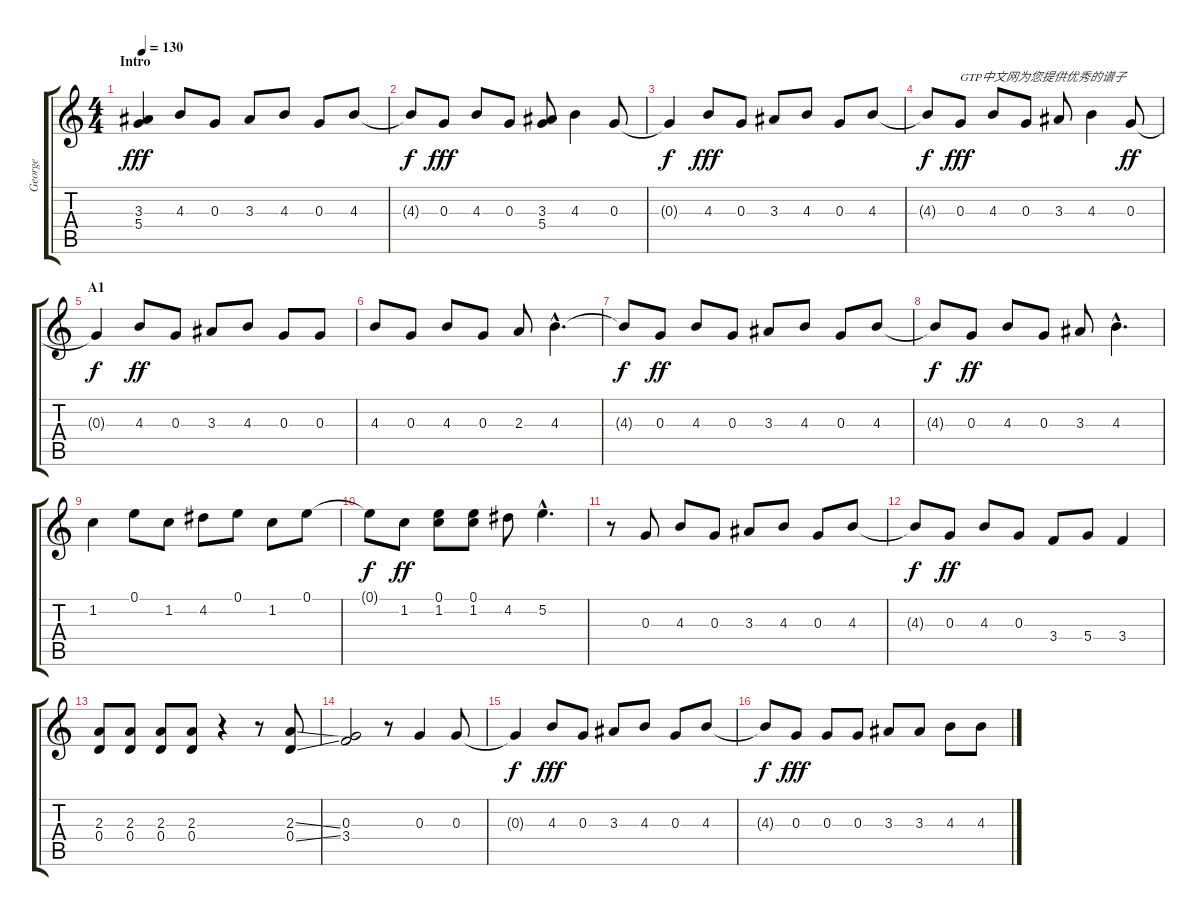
\track ("George" "George") {instrument electricguitarclean}
\staff {score tabs}
\tuning (E4 B3 G3 D3 A2 E2) {hide}
\ts (4 4)
\section ("" "Intro")
\tempo 130
\clef g2
\ks c
(3.3 5.4).4{dy fff instrument electricguitarclean} 4.3.8 0.3.8 3.3.8 4.3.8 0.3.8 4.3.8 |
4.3{t}.8{dy f} 0.3.8{dy fff} 4.3.8 0.3.8 (3.3 5.4).8 4.3.4 0.3.8 |
0.3{t}.4{dy f} 4.3.8{dy fff} 0.3.8 3.3.8 4.3.8 0.3.8 4.3.8 |
4.3{t}.8{dy f} 0.3.8{txt "GTP中文网为您提供优秀的谱子" dy fff} 4.3.8 0.3.8 3.3.8 4.3.4 0.3.8{dy ff} |
\section ("" "A1")
0.3{t}.4{dy f} 4.3.8{dy ff} 0.3.8 3.3.8 4.3.8 0.3.8 0.3.8 |
4.3.8 0.3.8 4.3.8 0.3.8 2.3.8 4.3{hac}.4{d} |
4.3{t}.8{dy f} 0.3.8{dy ff} 4.3.8 0.3.8 3.3.8 4.3.8 0.3.8 4.3.8 |
4.3{t}.8{dy f} 0.3.8{dy ff} 4.3.8 0.3.8 3.3.8 4.3{hac}.4{d} |
1.2.4 0.1.8 1.2.8 4.2.8 0.1.8 1.2.8 0.1.8 |
0.1{t}.8{dy f} 1.2.8{dy ff} (0.1 1.2).8 (0.1 1.2).8 4.2.8 5.2{hac}.4{d} |
r.8 0.3.8 4.3.8 0.3.8 3.3.8 4.3.8 0.3.8 4.3.8 |
4.3{t}.8{dy f} 0.3.8{dy ff} 4.3.8 0.3.8 3.4.8 5.4.8 3.4.4 |
(2.3 0.4).8 (2.3 0.4).8 (2.3 0.4).8 (2.3 0.4).8 r.4 r.8 (2.3{ss} 0.4{ss}).8 |
(0.3 3.4).2 r.8 0.3.4 0.3.8 |
0.3{t}.4{dy f} 4.3.8{dy fff} 0.3.8 3.3.8 4.3.8 0.3.8 4.3.8 |
4.3{t}.8{dy f} 0.3.8{dy fff} 0.3.8 0.3.8 3.3.8 3.3.8 4.3.8 4.3.8
